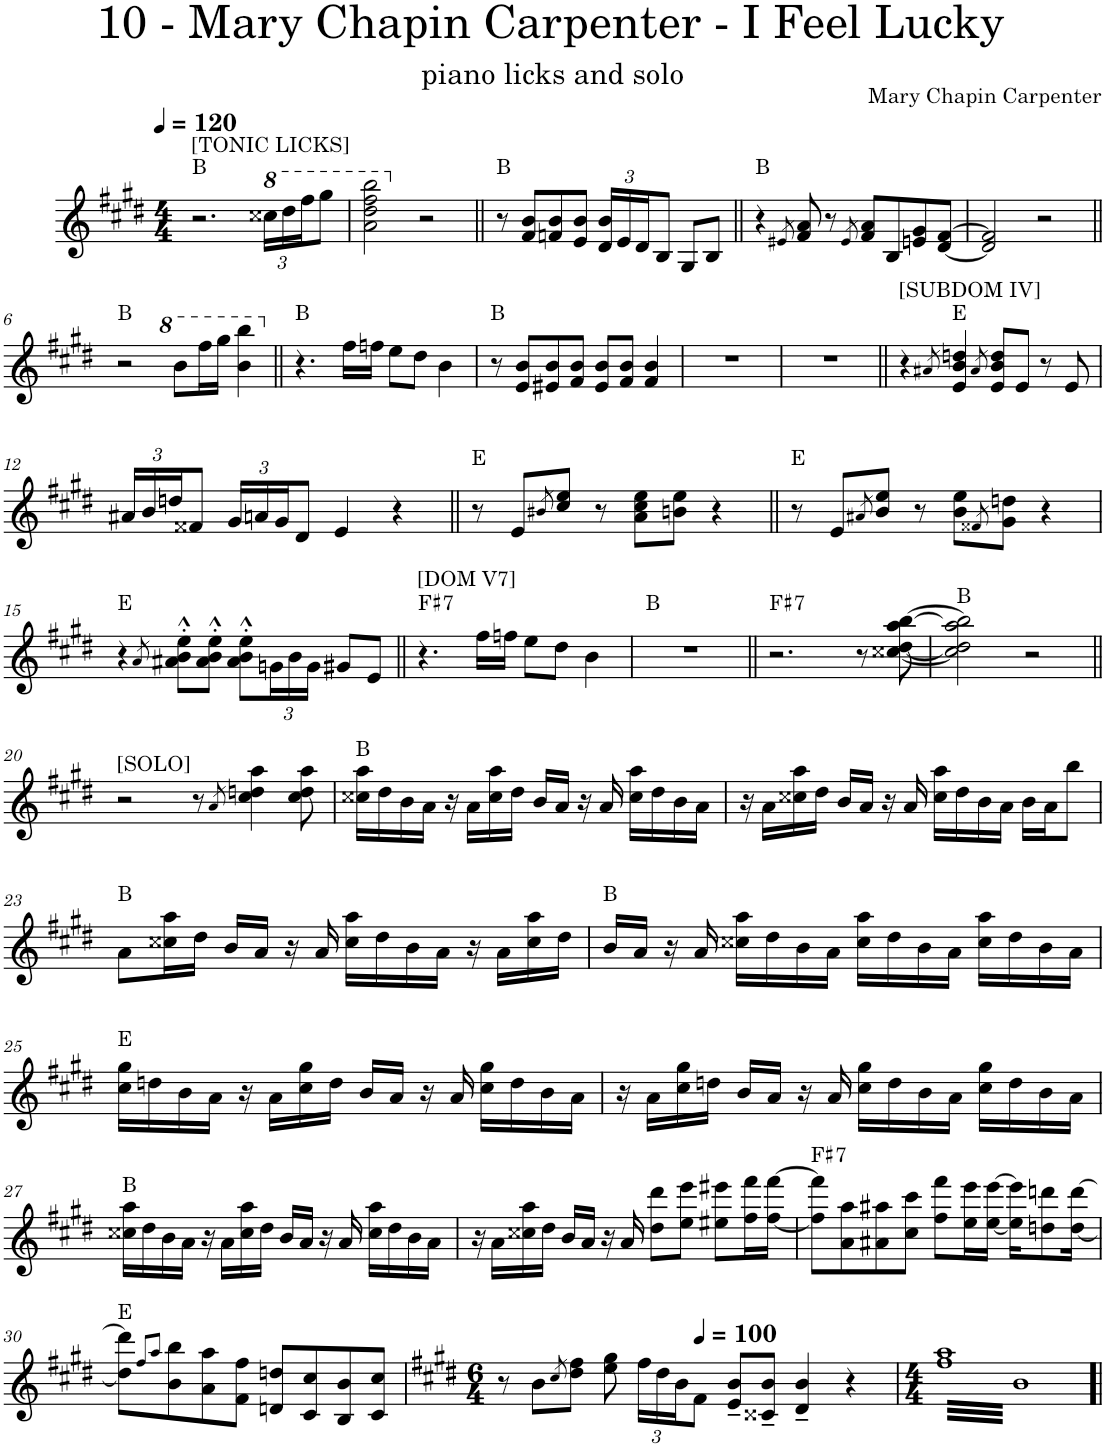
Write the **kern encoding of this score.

**kern	**kern	**harte
*part1	*part1	*part1
*staff2	*staff1	*
*I"Piano	*	*
*I'Pno.	*	*
*stria5	*	*
*clefF4	*clefG2	*
*k[f#c#g#d#]	*k[f#c#g#d#]	*
*M4/4	*M4/4	*
*MM120	*MM120	*
=1	=1	=1
!	!LO:TX:a:t=[TONIC LICKS]	!
1r	2.r	B:maj
*	*8va	*
*	*Xbrackettup	*
.	24ccc##X\LL	.
.	24ddd#\	.
.	24fff#\J	.
.	8ggg#\J	.
=2	=2	=2
1r	2aa\ 2ddd#\ 2fff#\ 2bbb\	.
*	*X8va	*
.	2r	.
=3||	=3||	=3||
1r	8r	B:maj
.	8f#/ 8b/L	.
.	8fn/ 8b/	.
.	8e/ 8b/J	.
.	24d#/ 24b/LL	.
.	24e/	.
.	24d#/J	.
.	8B/J	.
.	8G#/L	.
.	8B/J	.
=4||	=4||	=4||
1r	4r	B:maj
.	8qe#X/	.
.	8f#/ 8a/	.
.	8r	.
.	8qe#/	.
.	8f#/ 8a/L	.
.	8B/	.
.	8en/ 8g#/	.
.	[8d#/ [8f#/J	.
=5	=5	=5
1r	2d#/] 2f#/]	.
.	2r	.
!!LO:LB:g=z
=6||	=6||	=6||
1r	2r	B:maj
*	*8va	*
.	8bb\L	.
.	16fff#\L	.
.	16ggg#\JJ	.
.	4bb\ 4bbb\	.
=7||	=7||	=7||
*	*X8va	*
1r	4.r	B:maj
.	16ff#\LL	.
.	16ffn\JJ	.
.	8ee\L	.
.	8dd#\J	.
.	4b\	.
=8	=8	=8
1r	8r	B:maj
.	8e/ 8b/L	.
.	8e#X/ 8b/	.
.	8f#/ 8b/J	.
.	8e#/ 8b/L	.
.	8f#/ 8b/J	.
.	4f#/ 4b/	.
=9	=9	=9
1r	1r	.
=10	=10	=10
1r	1r	.
=11||	=11||	=11||
!	!LO:TX:a:t=[SUBDOM IV]	!
1r	4r	.
.	8qa#X/	.
.	4e/ 4b/ 4ddn/	E:maj
.	8qa#/	.
.	8e/ 8b/ 8dd/L	.
.	8e/J	.
.	8r	.
.	8e/	.
!!LO:LB:g=z
=12	=12	=12
1r	24a#X/LL	.
.	24b/	.
.	24ddn/J	.
.	8f##X/J	.
.	24g#/LL	.
.	24an/	.
.	24g#/J	.
.	8d#/J	.
.	4e/	.
.	4r	.
=13||	=13||	=13||
1r	8r	E:maj
.	8e/L	.
.	8qb#X/	.
.	8cc#/ 8ee/J	.
.	8r	.
.	8a\ 8cc#\ 8ee\L	.
.	8bn\ 8ee\J	.
.	4r	.
=14||	=14||	=14||
1r	8r	E:maj
.	8e/L	.
.	8qa#X/	.
.	8b/ 8ee/J	.
.	8r	.
.	8b\ 8ee\L	.
.	8qf##X/	.
.	8g#\ 8ddn\J	.
.	4r	.
!!LO:LB:g=z
=15	=15	=15
1r	4r	E:maj
.	8qa/	.
.	8a#X\^^' 8b\^^' 8ee\^^'L	.
.	8a#\^^' 8b\^^' 8ee\^^'J	.
.	8a#\^^' 8b\^^' 8ee\^^'L	.
.	24gn\L	.
.	24b\	.
.	24g\JJ	.
.	8g#X/L	.
.	8e/J	.
=16||	=16||	=16||
!	!LO:TX:a:t=[DOM V7]	!LO:H:kt=7
1r	4.r	F#:7
.	16ff#\LL	.
.	16ffn\JJ	.
.	8ee\L	.
.	8dd#\J	.
.	4b\	.
=17	=17	=17
1r	1r	B:maj
=18||	=18||	=18||
!	!	!LO:H:kt=7
1r	2.r	F#:7
.	8r	.
.	[8cc##X\ [8dd#\ [8aa\ [8bb\	.
=19	=19	=19
1r	2cc##\] 2dd#\] 2aa\] 2bb\]	B:maj
.	2r	.
!!LO:LB:g=z
=20||	=20||	=20||
!	!LO:TX:a:t=[SOLO]	!
1r	2r	.
.	8r	.
.	8qa/	.
.	4cc#\ 4ddn\ 4aa\	.
.	8cc#\ 8dd\ 8aa\	.
=21	=21	=21
1r	16cc##X\ 16aa\LL	B:maj
.	16dd#\	.
.	16b\	.
.	16a\JJ	.
.	16r	.
.	16a\LL	.
.	16cc##\ 16aa\	.
.	16dd#\JJ	.
.	16b/LL	.
.	16a/JJ	.
.	16r	.
.	16a/	.
.	16cc##\ 16aa\LL	.
.	16dd#\	.
.	16b\	.
.	16a\JJ	.
=22	=22	=22
1r	16r	.
.	16a\LL	.
.	16cc##X\ 16aa\	.
.	16dd#\JJ	.
.	16b/LL	.
.	16a/JJ	.
.	16r	.
.	16a/	.
.	16cc##\ 16aa\LL	.
.	16dd#\	.
.	16b\	.
.	16a\JJ	.
.	16b\LL	.
.	16a\J	.
.	8bb\J	.
!!LO:LB:g=z
=23	=23	=23
1r	8a\L	B:maj
.	16cc##X\ 16aa\L	.
.	16dd#\JJ	.
.	16b/LL	.
.	16a/JJ	.
.	16r	.
.	16a/	.
.	16cc##\ 16aa\LL	.
.	16dd#\	.
.	16b\	.
.	16a\JJ	.
.	16r	.
.	16a\LL	.
.	16cc##\ 16aa\	.
.	16dd#\JJ	.
=24	=24	=24
1r	16b/LL	B:maj
.	16a/JJ	.
.	16r	.
.	16a/	.
.	16cc##X\ 16aa\LL	.
.	16dd#\	.
.	16b\	.
.	16a\JJ	.
.	16cc##\ 16aa\LL	.
.	16dd#\	.
.	16b\	.
.	16a\JJ	.
.	16cc##\ 16aa\LL	.
.	16dd#\	.
.	16b\	.
.	16a\JJ	.
!!LO:LB:g=z
=25	=25	=25
1r	16cc#\ 16gg#\LL	E:maj
.	16ddn\	.
.	16b\	.
.	16a\JJ	.
.	16r	.
.	16a\LL	.
.	16cc#\ 16gg#\	.
.	16dd\JJ	.
.	16b/LL	.
.	16a/JJ	.
.	16r	.
.	16a/	.
.	16cc#\ 16gg#\LL	.
.	16dd\	.
.	16b\	.
.	16a\JJ	.
=26	=26	=26
1r	16r	.
.	16a\LL	.
.	16cc#\ 16gg#\	.
.	16ddn\JJ	.
.	16b/LL	.
.	16a/JJ	.
.	16r	.
.	16a/	.
.	16cc#\ 16gg#\LL	.
.	16dd\	.
.	16b\	.
.	16a\JJ	.
.	16cc#\ 16gg#\LL	.
.	16dd\	.
.	16b\	.
.	16a\JJ	.
!!LO:LB:g=z
=27	=27	=27
1r	16cc##X\ 16aa\LL	B:maj
.	16dd#\	.
.	16b\	.
.	16a\JJ	.
.	16r	.
.	16a\LL	.
.	16cc##\ 16aa\	.
.	16dd#\JJ	.
.	16b/LL	.
.	16a/JJ	.
.	16r	.
.	16a/	.
.	16cc##\ 16aa\LL	.
.	16dd#\	.
.	16b\	.
.	16a\JJ	.
=28	=28	=28
1r	16r	.
.	16a\LL	.
.	16cc##X\ 16aa\	.
.	16dd#\JJ	.
.	16b/LL	.
.	16a/JJ	.
.	16r	.
.	16a/	.
.	8dd#\ 8ddd#\L	.
.	8ee\ 8eee\J	.
.	8ee#X\ 8eee#X\L	.
.	16ff#\ 16fff#\L	.
.	[16ff#\ [16fff#\JJ	.
=29	=29	=29
!	!	!LO:H:kt=7
1r	8ff#\] 8fff#\]L	F#:7
.	8a\ 8aa\	.
.	8a#X\ 8aa#X\	.
.	8cc#\ 8ccc#\J	.
.	8ff#\ 8fff#\L	.
.	16ee\ 16eee\L	.
.	[16ee\ [16eee\JJ	.
.	16ee\] 16eee\]KL	.
.	8ddn\ 8dddn\	.
.	[16dd\ [16ddd\Jk	.
!!LO:LB:g=z
=30	=30	=30
1r	8dd\] 8ddd\]L	E:maj
.	8qff#/L	.
.	8qaa/J	.
.	8b\ 8bb\	.
.	8a\ 8aa\	.
.	8f#\ 8ff#\J	.
.	8dn/ 8ddn/L	.
.	8c#/ 8cc#/	.
.	8B/ 8b/	.
.	8c#/ 8cc#/J	.
=31	=31	=31
*k[f#c#g#d#]	*k[f#c#g#d#]	*
*M6/4	*M6/4	*
*	*^	*
1r	8r	1ryy	.
.	8b\L	.	.
.	8qcc#/	.	.
.	8dd#\ 8ff#\J	.	.
.	8ee\ 8gg#\	.	.
.	24ff#\LL	.	.
.	24dd#\	.	.
.	24b\J	.	.
*	*MM100	*	*
.	8f#\J	.	.
.	8e/~ 8b/~L	.	.
.	8c##X/~ 8b/~J	.	.
8r	4d#/~ 4b/~	8ryy	.
!	!	!	!LO:H:kt=9
8C#	.	4.ryy	C#:9
!	!	!	!LO:H:kt=9
4Cn	4r	.	C:9
*	*v	*v	*
=32	=32	=32
*M4/4	*M4/4	*
*	*brackettup	*
*	*^	*
!	!	!	!LO:H:kt=9
*	*v	*v	*
*	*tremolo	*
1r	64ff# 64aaLLLL	B:9
.	64b	.
.	64ff# 64aa	.
.	64b	.
.	64ff# 64aa	.
.	64b	.
.	64ff# 64aa	.
.	64b	.
.	64ff# 64aa	.
.	64b	.
.	64ff# 64aa	.
.	64b	.
.	64ff# 64aa	.
.	64b	.
.	64ff# 64aa	.
.	64b	.
.	64ff# 64aa	.
.	64b	.
.	64ff# 64aa	.
.	64b	.
.	64ff# 64aa	.
.	64b	.
.	64ff# 64aa	.
.	64b	.
.	64ff# 64aa	.
.	64b	.
.	64ff# 64aa	.
.	64b	.
.	64ff# 64aa	.
.	64b	.
.	64ff# 64aa	.
.	64b	.
.	64ff# 64aa	.
.	64b	.
.	64ff# 64aa	.
.	64b	.
.	64ff# 64aa	.
.	64b	.
.	64ff# 64aa	.
.	64b	.
.	64ff# 64aa	.
.	64b	.
.	64ff# 64aa	.
.	64b	.
.	64ff# 64aa	.
.	64b	.
.	64ff# 64aa	.
.	64b	.
.	64ff# 64aa	.
.	64b	.
.	64ff# 64aa	.
.	64b	.
.	64ff# 64aa	.
.	64b	.
.	64ff# 64aa	.
.	64b	.
.	64ff# 64aa	.
.	64b	.
.	64ff# 64aa	.
.	64b	.
.	64ff# 64aa	.
.	64b	.
.	64ff# 64aa	.
.	64bJJJJ	.
*	*Xtremolo	*
.	.	.
.	.	.
.	.	.
.	.	.
.	.	.
.	.	.
.	.	.
.	.	.
.	.	.
.	.	.
.	.	.
.	.	.
.	.	.
.	.	.
.	.	.
.	.	.
.	.	.
.	.	.
.	.	.
.	.	.
.	.	.
.	.	.
.	.	.
.	.	.
.	.	.
.	.	.
.	.	.
.	.	.
.	.	.
.	.	.
.	.	.
.	.	.
=!|	=!|	=!|
*-	*-	*-
